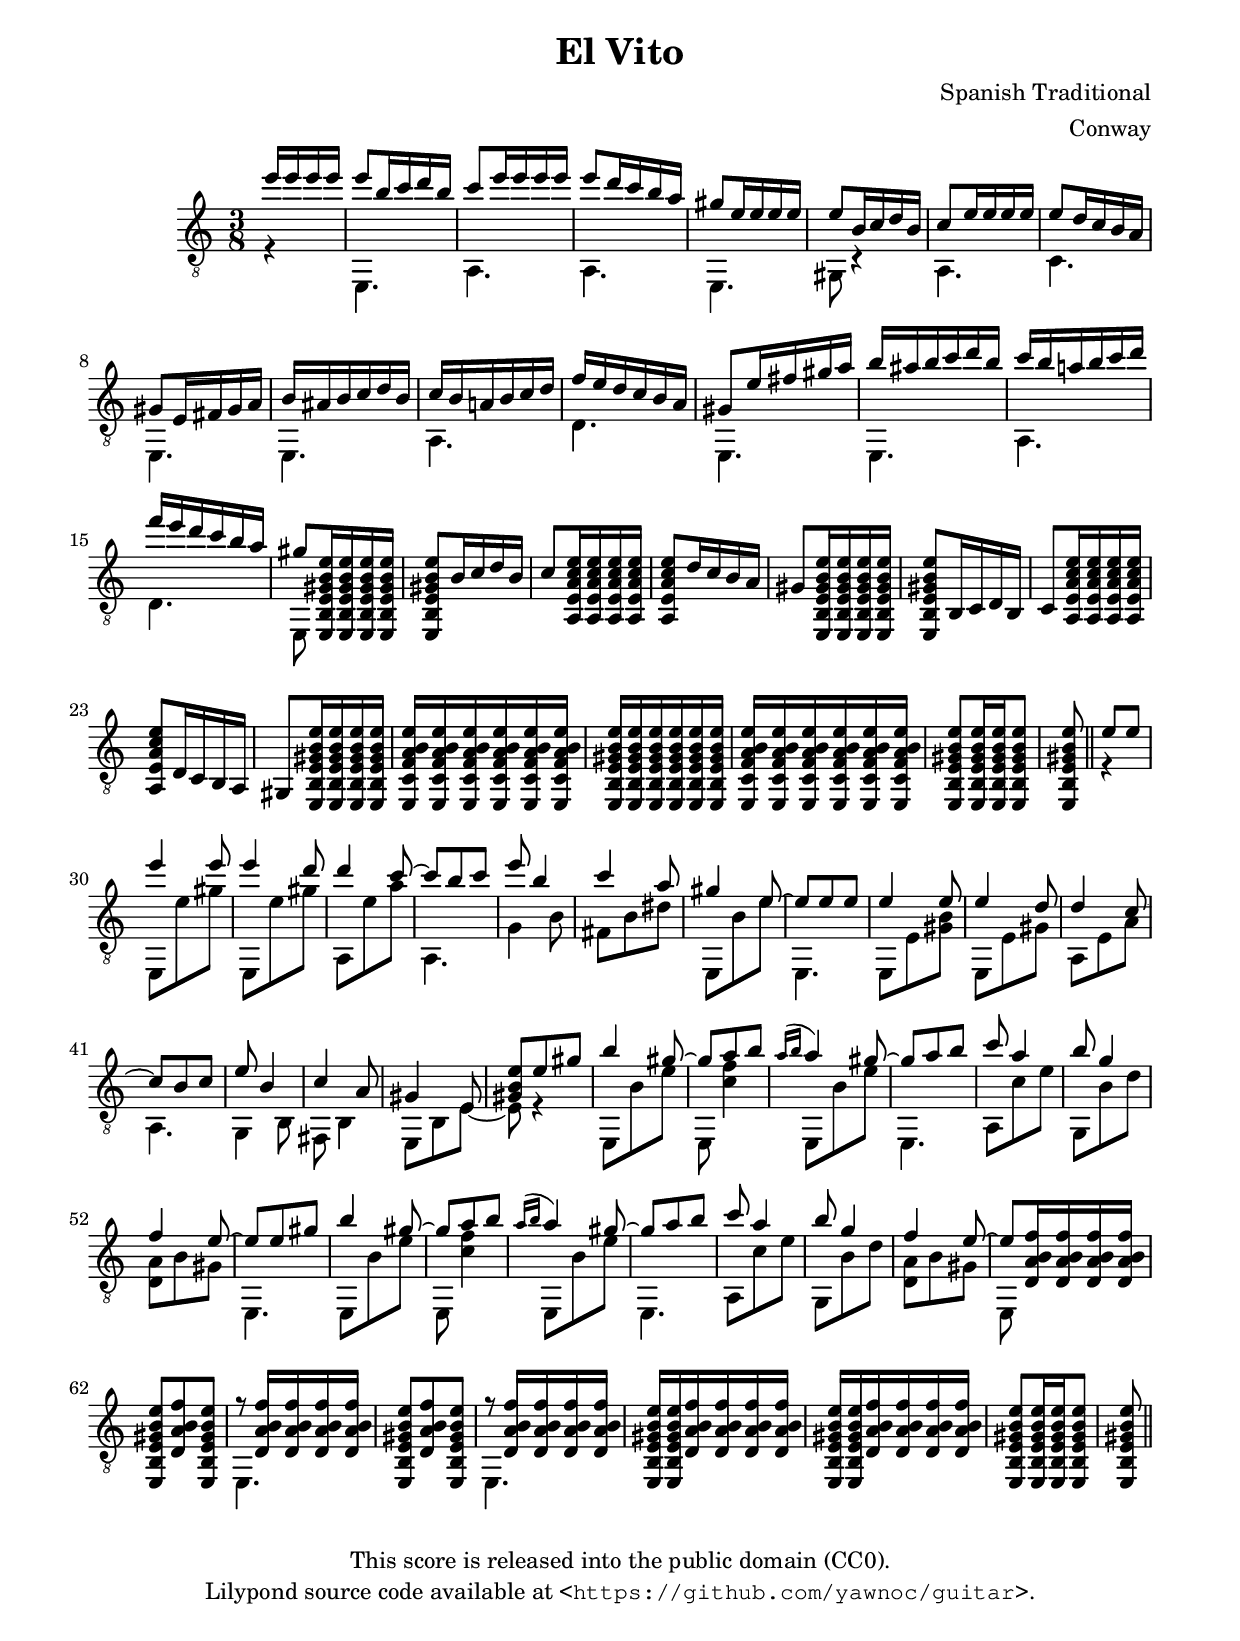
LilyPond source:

\version "2.18.2"


%%%%%%%%%%%%%%%%%%%%%%%%%%%%%%%%%%%%%%%%%%%%%%%%%%%%%%%%%%%%%%%%
% General
%%%%%%%%%%%%%%%%%%%%%%%%%%%%%%%%%%%%%%%%%%%%%%%%%%%%%%%%%%%%%%%%

\paper {
  top-margin = 1.5\cm
  left-margin = 1.5\cm
  right-margin = 1.5\cm
  bottom-margin = 1.5\cm
  ragged-last-bottom = ##f
  footnote-separator-markup = \markup { \vspace #1.5 }
}

globalSettings = {
  \accidentalStyle modern
  \compressFullBarRests
  \mergeDifferentlyHeadedOn
  \mergeDifferentlyDottedOn
  \numericTimeSignature
  \pointAndClickOff
  \override TextScript.extra-offset = #'(0 . 0.7)
  \override Score.FootnoteItem.annotation-line = ##f
}

origin-url = "https://github.com/yawnoc/guitar"

\header {
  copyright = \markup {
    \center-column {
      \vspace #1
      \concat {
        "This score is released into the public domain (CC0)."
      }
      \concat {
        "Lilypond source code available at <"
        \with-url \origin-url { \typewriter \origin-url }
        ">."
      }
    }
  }
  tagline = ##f
}

triplet = #(define-music-function
  (parser location music) (ly:music?)
  #{
    \tuplet 3/2 { $music }
  #}
)

tripletDuple = #(define-music-function
  (parser location music) (ly:music?)
  #{
    \tuplet 6/4 { $music }
  #}
)

overrideBeamedStemLengths = #(define-scheme-function
  (parser location lengths) (list?)
  #{
    \override Stem.details.beamed-lengths = $lengths
  #}
)
revertBeamedStemLengths = { \revert Stem.details.beamed-lengths }

overrideBeamVerticalPositions = #(define-scheme-function
  (parser location positions) (pair?)
  #{
    \override Beam.positions = $positions
  #}
)

%%%%%%%%%%%%%%%%%%%%%%%%%%%%%%%%%%%%%%%%%%%%%%%%%%%%%%%%%%%%%%%%
% Semantic bar lines
%%%%%%%%%%%%%%%%%%%%%%%%%%%%%%%%%%%%%%%%%%%%%%%%%%%%%%%%%%%%%%%%

barLineGoto = { \bar "||" }
barLineKeyChange = { \bar "||" }
barLineEnd = { \bar "|." }

%%%%%%%%%%%%%%%%%%%%%%%%%%%%%%%%%%%%%%%%%%%%%%%%%%%%%%%%%%%%%%%%
% Guitar notation
%%%%%%%%%%%%%%%%%%%%%%%%%%%%%%%%%%%%%%%%%%%%%%%%%%%%%%%%%%%%%%%%

stringNumbersAbove = { \set stringNumberOrientations = #'(up) }
stringNumbersBelow = { \set stringNumberOrientations = #'(down) }

fingeringAbove = { \set fingeringOrientations = #'(up) }
fingeringBelow = { \set fingeringOrientations = #'(down) }
fingeringAleft = { \set fingeringOrientations = #'(left) }
fingeringAright = { \set fingeringOrientations = #'(right) }

startGraceMusic = {
  <>(
  \override Fingering.font-size = -6
}
stopGraceMusic = {
  \revert Fingering.font-size
  <>)
}

overrideHorizontalShift = #(define-scheme-function
  (parser location distance) (number?)
  #{
    \override NoteColumn.force-hshift = $distance
  #}
)
revertHorizontalShift = { \revert NoteColumn.force-hshift }

barreSpan = #(define-music-function
  (parser location label offsetPair music)
  (string? (pair? (cons 0 0)) ly:music?)
  (let
    (
      (elements (extract-named-music music '(NoteEvent EventChord)))
    )
    (if
      (pair? elements)
      (let
        (
          (first-element (first elements))
          (last-element (last elements))
        )
        (set!
          (ly:music-property first-element 'articulations)
          (cons
            (make-music 'TextSpanEvent 'span-direction -1)
            (ly:music-property first-element 'articulations)
          )
        )
        (set!
          (ly:music-property last-element 'articulations)
          (cons
            (make-music 'TextSpanEvent 'span-direction 1)
            (ly:music-property last-element 'articulations)
          )
        )
      )
    )
  )
  #{
    \once \override TextSpanner.font-shape = #'upright
    \once \override TextSpanner.style = #'line
    \once \override TextSpanner.extra-offset = #offsetPair
    \once \override TextSpanner.bound-details = #`(
      (left
        (text . ,#{ \markup { \raise #-0.7 { #label \hspace #0.7 }} #})
        (Y . 0)
        (padding . -0.8)
        (attach-dir . -2)
      )
      (right
        (text . ,#{ \markup { \draw-line #'(0 . -1.3) } #}) ;; draw hook
        (Y . 0)
        (padding . -0.5)
        (attach-dir . 2)
      )
    )
    \once \override TextSpanner #'after-line-breaking = #(lambda (grob)
      (let*
        (
          (originalGrob (ly:grob-original grob))
          (splitGrobs (ly:spanner-broken-into originalGrob))
        )
        (if
          (and
            (>= (length splitGrobs) 2)
            (not (eq? (car (last-pair splitGrobs)) grob))
          )
          (begin
            (ly:grob-set-nested-property! grob
              '(bound-details right text)
              #{ \markup { \draw-line #'(0 . 0) } #} ;; suppress draw hook
            )
            (ly:grob-set-property! grob
              'extra-offset
              (cons
                (car offsetPair)
                (+ (cdr offsetPair) 0.7) ;; correction for suppressed hook
              )
            )
            (ly:grob-set-nested-property! grob
              '(bound-details right padding)
              #'-3 ;; increase spanner length
            )
          )
        )
      )
    )
    $music
  #}
)

barre = #(define-scheme-function
  (parser location label) (string?)
  #{
    \markup {
      \center-align {
        \hspace #0.7
        $label
      }
    }
  #}
)

nudgeNextBarre = #(define-scheme-function
  (parser location distance) (number?)
  #{
    \once \override TextScript.X-offset = $distance
  #}
)

position = #(define-scheme-function
  (parser location label) (string?)
  #{
    \markup {
      \center-align {
        \hspace #0.5
        $label
      }
    }
  #}
)

#(define-markup-command
  (markupString layout properties stringNumber) (markup?)
  (interpret-markup layout properties
    #{
      \markup \circle { \bold #stringNumber }
    #}
  )
)

#(define-markup-command
  (resonatesOn layout properties note stringNumber) (markup? markup?)
  (interpret-markup layout properties
    #{
      \markup { #note "resonates on" \markupString #stringNumber }
    #}
  )
)

%%%%%%%%%%%%%%%%%%%%%%%%%%%%%%%%%%%%%%%%%%%%%%%%%%%%%%%%%%%%%%%%
% Goto statements
%%%%%%%%%%%%%%%%%%%%%%%%%%%%%%%%%%%%%%%%%%%%%%%%%%%%%%%%%%%%%%%%

overrideGotoVisibility = {
  \once \override Score.RehearsalMark #'break-visibility = #'#(#t #t #f)
}

makeGotoMark = #(define-scheme-function
  (parser location label) (string?)
  #{
    \mark \markup { \small \italic $label }
  #}
)

simultaneousMarkSeparator = {
  \cadenzaOn
    s1073741824 % stupid, but works
  \cadenzaOff
}

coda = {
  \overrideGotoVisibility
  \mark \markup { \musicglyph #"scripts.coda" }
}

fine = {
  \overrideGotoVisibility
  \makeGotoMark Fine
}

dcAlCoda = {
  \overrideGotoVisibility
  \makeGotoMark "D.C. al Coda"
}

dcAlFine = {
  \overrideGotoVisibility
  \makeGotoMark "D.C. al Fine"
}

toCoda = {
  \overrideGotoVisibility
  \makeGotoMark "to Coda"
}



\header {
  title = "El Vito"
  composer = "Spanish Traditional"
  arranger = "Conway"
}


initialSignatures = {
  \clef "treble_8"
  \key a \minor
  \time 3/8
}


highVoiceMusic = {
  
  \globalSettings
  
  % Main theme high
  \partial 4
  \relative c'' {
    e16 e e e |
    e8 b16 c d b |
    c8 e16 e e e |
    e8 d16 c b a |
    gis8
  }
  
  % Main theme low
  \barNumberCheck #4
  \relative c' {
    e16 e e e |
    e8 b16 c d b |
    c8 e16 e e e |
    e8 d16 c b a |
    gis8
  }
  
  % Scale run low
  \barNumberCheck #8
  \relative c {
    e16 fis gis a |
    b ais b c d b |
    c b a b c d |
    f e d c b a |
    gis8
  }
  
  % Scale run high
  \barNumberCheck #12
  \relative c' {
    e16 fis gis a |
    b ais b c d b |
    c b a b c d |
    f e d c b a |
    gis8
  }
  
  % Strummed main theme high
  \barNumberCheck #16
  \relative c' {
    <e b gis e b e,>16
      <e b gis e b e,>
      <e b gis e b e,>
      <e b gis e b e,> |
    <e b gis e b e,>8 b16 c d b |
    c8
      <e c a e a,>16
      <e c a e a,>
      <e c a e a,>
      <e c a e a,>
    <e c a e a,>8 d16 c b a |
    gis8
  }
  
  % Strummed main theme low
  \barNumberCheck #20
  \relative c' {
    <e b gis e b e,>16
      <e b gis e b e,>
      <e b gis e b e,>
      <e b gis e b e,> |
    <e b gis e b e,>8 b,16 c d b |
    c8
      <e' c a e a,>16
      <e c a e a,>
      <e c a e a,>
      <e c a e a,>
    <e c a e a,>8 d,16 c b a |
    gis8
  }
  
  % Strummed interlude
  \barNumberCheck #24
  \relative c' {
    <e b gis e b e,>16
      <e b gis e b e,>
      <e b gis e b e,>
      <e b gis e b e,> |
    <e b a f c e,>
      <e b a f c e,>
      <e b a f c e,>
      <e b a f c e,>
      <e b a f c e,>
      <e b a f c e,> |
    <e b gis e b e,>
      <e b gis e b e,>
      <e b gis e b e,>
      <e b gis e b e,>
      <e b gis e b e,>
      <e b gis e b e,> |
    <e b a f c e,>
      <e b a f c e,>
      <e b a f c e,>
      <e b a f c e,>
      <e b a f c e,>
      <e b a f c e,> |
    <e b gis e b e,>8
      <e b gis e b e,>16
      <e b gis e b e,>
      <e b gis e b e,>8 |
    <e b gis e b e,>8
      \bar "||"
  }
  
  % Lyrical theme high
  \barNumberCheck #29
  \relative c' {
    e8 e |
    e'4 e8 |
    e4 d8 |
    d4 c8~ |
    c b c |
    e b4 |
    c4 a8 |
    gis4 e8~ |
    e
  }
  
  % Lyrical theme low
  \barNumberCheck #37
  \relative c' {
    e8 e |
    e4 e8 |
    e4 d8 |
    d4 c8~ |
    c b c |
    e b4 |
    c4 a8 |
    gis4 e8 |
    <gis b e>
  }
  
  % Bull-fighting theme
  \barNumberCheck 45
  \relative c' {
    e8 gis |
    b4 gis8~ |
    gis8 a b |
    \grace { a16( b } a4) gis8~ |
    gis8 a b |
    c8 a4 |
    b8 g4 |
    f4 e8~ |
    e8
  }
  
  % Bull-fighting theme again
  \barNumberCheck 53
  \relative c' {
    e8 gis |
    b4 gis8~ |
    gis8 a b |
    \grace { a16( b } a4) gis8~ |
    gis8 a b |
    c8 a4 |
    b8 g4 |
    f4 e8~ |
    e8
  }
  
  % Returning strummed interlude
  \barNumberCheck 61
  \relative c' {
    <f b, a d,>16
      <f b, a d,>
      <f b, a d,>
      <f b, a d,> |
    <e b gis e b e,>8
      <f b, a d,>
      <e b gis e b e,> |
    r8
      <f b, a d,>16
      <f b, a d,>
      <f b, a d,>
      <f b, a d,> |
    <e b gis e b e,>8
      <f b, a d,>
      <e b gis e b e,> |
    r8
      <f b, a d,>16
      <f b, a d,>
      <f b, a d,>
      <f b, a d,> |
    <e b gis e b e,>16
      <e b gis e b e,>
      <f b, a d,>
      <f b, a d,>
      <f b, a d,>
      <f b, a d,> |
    <e b gis e b e,>16
      <e b gis e b e,>
      <f b, a d,>
      <f b, a d,>
      <f b, a d,>
      <f b, a d,> |
    <e b gis e b e,>8
      <e b gis e b e,>16
      <e b gis e b e,>
      <e b gis e b e,>8 |
    <e b gis e b e,>8
      \bar "||"
  }
  
}


lowVoiceMusic = {
  
  \globalSettings
  
  % Main theme high
  \partial 4
  \relative c, {
    r4 |
    e4. |
    a |
    a |
    e |
  }
  
  % Main theme low
  \barNumberCheck #5
  \relative c {
    gis8 r4 |
    a4. |
    c |
    e, |
  }
  
  % Scale run low
  \barNumberCheck #9
  \relative c, {
    e4. |
    a |
    d |
    e, |
  }
  
  % Scale run high
  \barNumberCheck #13
  \relative c, {
    e4. |
    a |
    d |
    e,8
  }
  
  % Strummed main theme high
  \barNumberCheck #16
  {
    s4 |
    s4. * 3 |
    s8
  }
  
  % Strummed main theme low
  \barNumberCheck #20
  {
    s4 |
    s4. * 3 |
    s8
  }
  
  % Strummed interlude
  \barNumberCheck #24
  {
    s4 |
    s4. * 4 |
    s8
  }
  
  % Lyrical theme high
  \barNumberCheck #29
  \relative c, {
    r4 |
    e8 e'' gis |
    e,, e'' gis |
    a,, e'' a |
    a,,4. |
    g'4 b8 |
    fis b dis |
    e,, b'' e |
    e,,4. |
  }
  
  % Lyrical theme low
  \barNumberCheck #38
  \relative c, {
    e8 e' <gis b> |
    e, e' gis |
    a, e' a |
    a,4. |
    g4 b8 |
    fis8 b4 |
    e,8 b' e~ |
    e
  }
  
  % Bull-fighting theme
  \barNumberCheck 45
  \relative c, {
    r4 |
    e8 b'' e |
    e,, <c'' f>4 |
    e,,8 b'' e |
    e,,4. |
    a8 c' e |
    g,, b' d |
    <a d,> b gis |
    e,4. |
  }
  
  % Bull-fighting theme again
  \barNumberCheck 54
  \relative c, {
    e8 b'' e |
    e,, <c'' f>4 |
    e,,8 b'' e |
    e,,4. |
    a8 c' e |
    g,, b' d |
    <a d,> b gis |
    e,8
  }
  
  % Returning strummed interlude
  \barNumberCheck 61
  \relative c, {
    s4 |
    s4. |
    e4. |
    s4. |
    e4. |
    s4. * 3 |
    s8
  }
  
}


allMusic = {
  \initialSignatures
  <<
    << \highVoiceMusic >>
      \\
    << \lowVoiceMusic >>
  >>
}


\score {
  \allMusic
}
